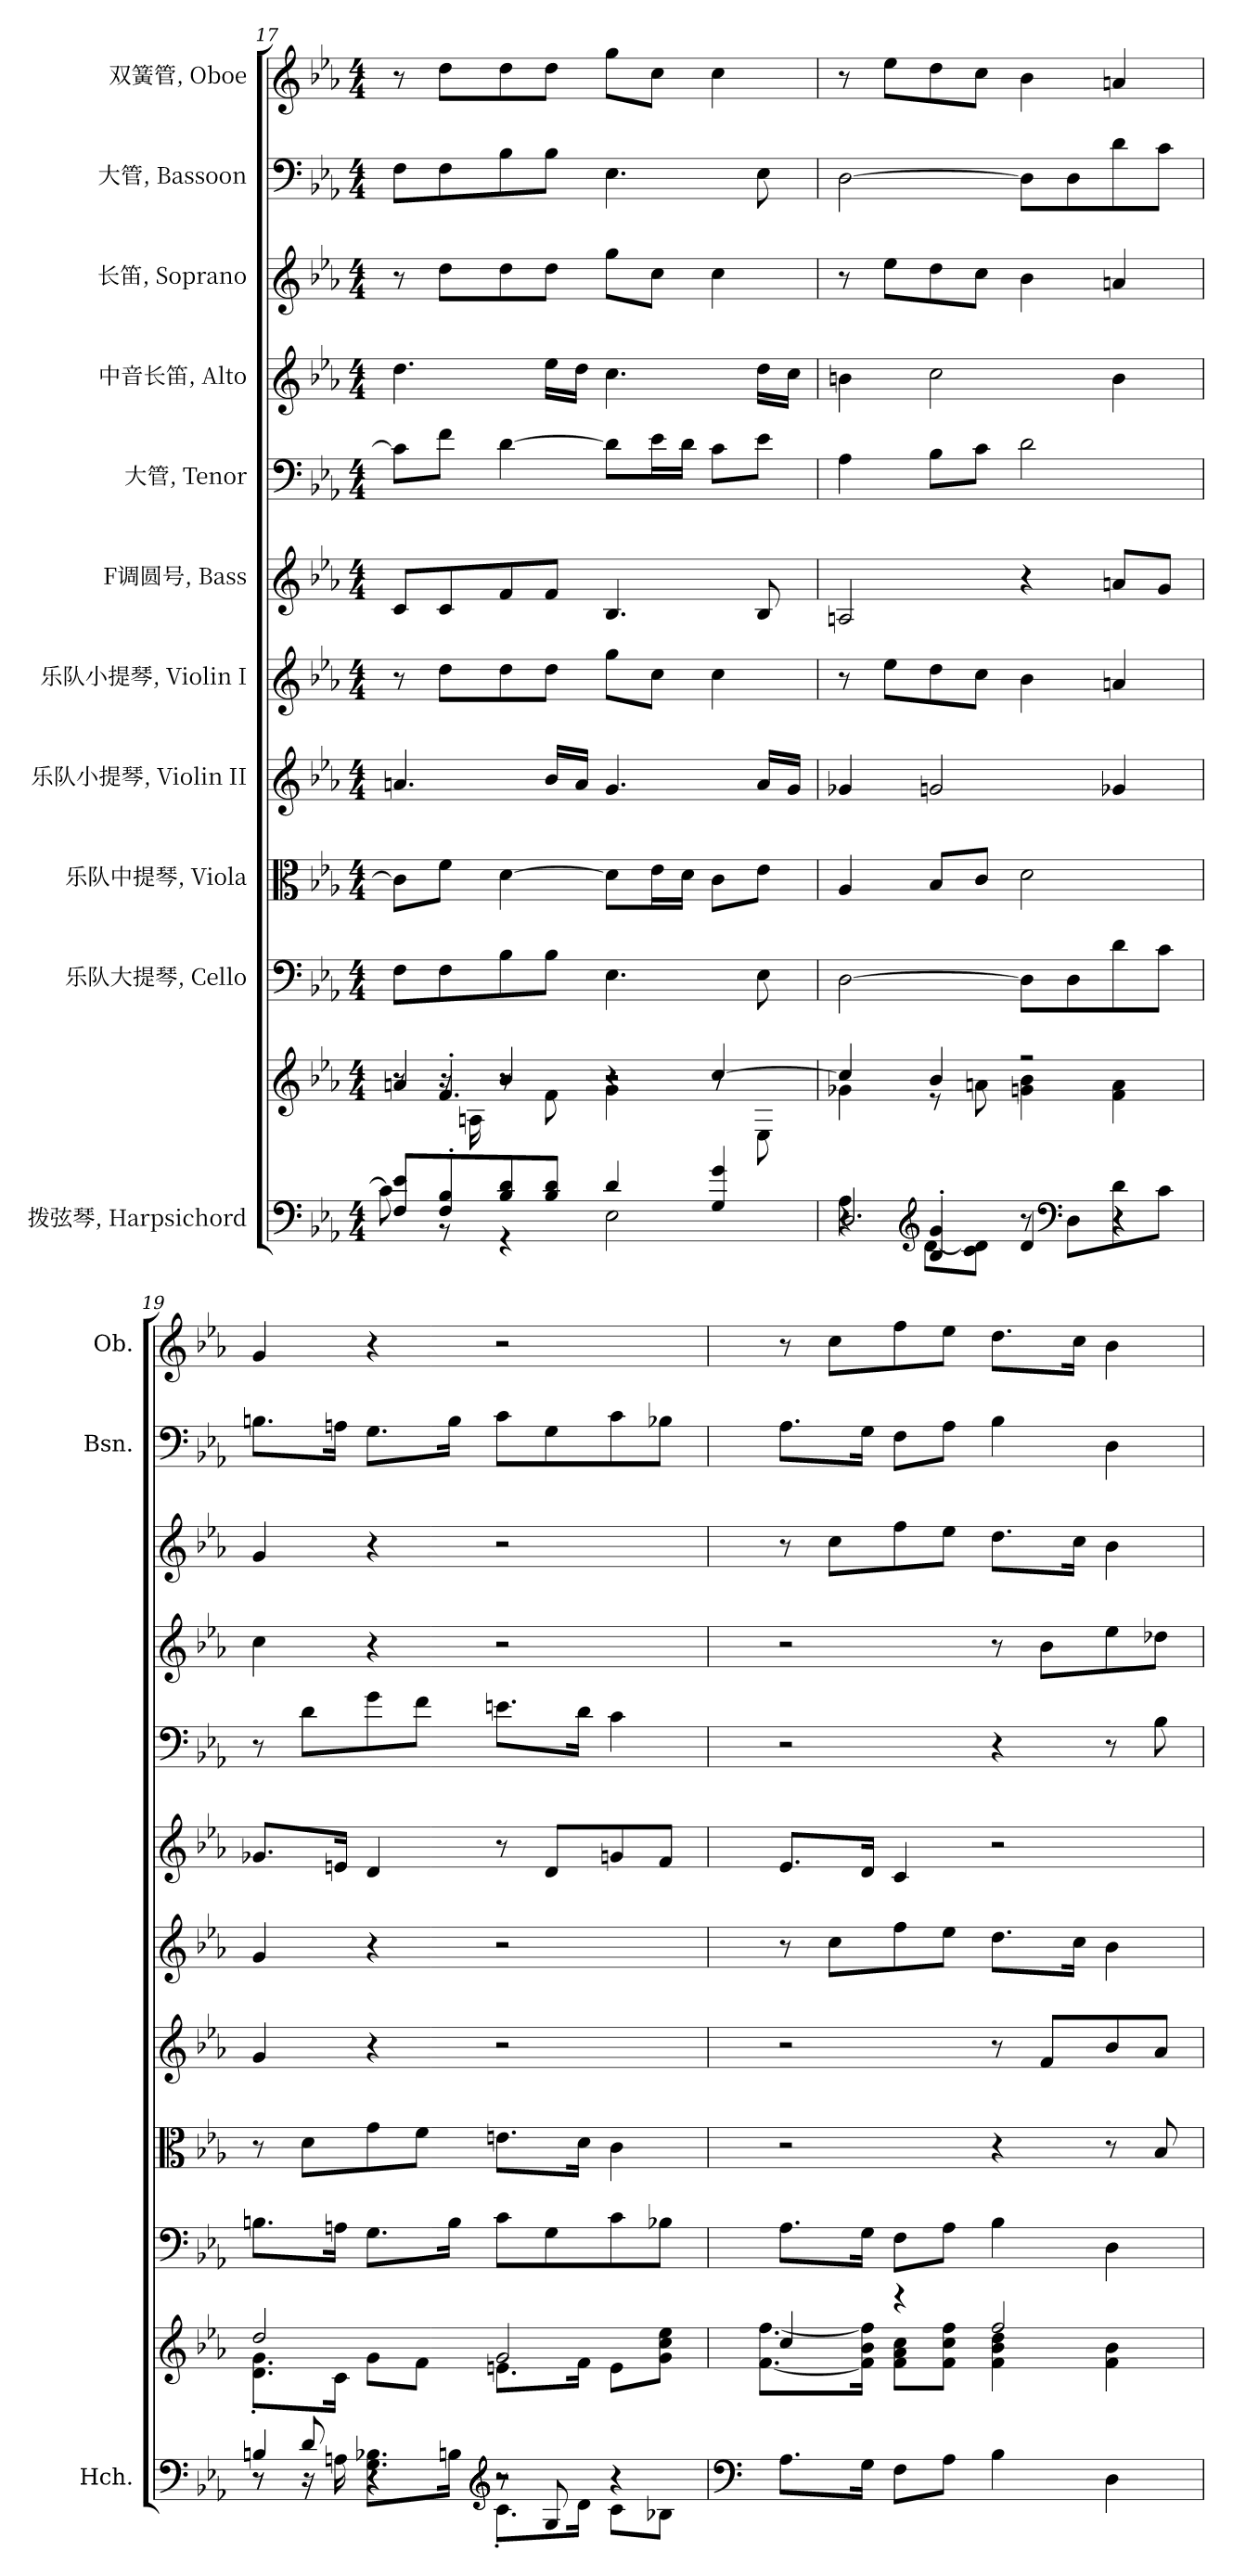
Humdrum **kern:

**kern	**kern	**kern	**kern	**kern	**kern	**kern	**kern	**kern	**kern	**kern	**kern
*part11	*part11	*part10	*part9	*part8	*part7	*part6	*part5	*part4	*part3	*part2	*part1
*staff12	*staff11	*staff10	*staff9	*staff8	*staff7	*staff6	*staff5	*staff4	*staff3	*staff2	*staff1
*I"拨弦琴, Harpsichord	*	*I"乐队大提琴, Cello	*I"乐队中提琴, Viola	*I"乐队小提琴, Violin II	*I"乐队小提琴, Violin I	*I"F调圆号, Bass	*I"大管, Tenor	*I"中音长笛, Alto	*I"长笛, Soprano	*I"大管, Bassoon	*I"双簧管, Oboe
*I'Hch.	*	*	*	*	*	*	*	*	*	*I'Bsn.	*I'Ob.
!!LO:PB:g=z
*clefF4	*clefG2	*clefF4	*clefC3	*clefG2	*clefG2	*clefG2	*clefF4	*clefG2	*clefG2	*clefF4	*clefG2
*	*	*	*	*	*	*ITrd4c7	*	*ITrd3c5	*	*	*
*k[b-e-a-]	*k[b-e-a-]	*k[b-e-a-]	*k[b-e-a-]	*k[b-e-a-]	*k[b-e-a-]	*k[b-e-a-d-]	*k[b-e-a-]	*k[b-e-]	*k[b-e-a-]	*k[b-e-a-]	*k[b-e-a-]
*M4/4	*M4/4	*M4/4	*M4/4	*M4/4	*M4/4	*M4/4	*M4/4	*M4/4	*M4/4	*M4/4	*M4/4
=17	=17	=17	=17	=17	=17	=17	=17	=17	=17	=17	=17
*^	*^	*	*	*	*	*	*	*	*	*	*
*	*	*	*^	*	*	*	*	*	*	*	*	*	*
8F/ 8e-/L	8c\]	4an/	8r	8r	8F\L	8c\L]	4.an/	8r	8F/L	8c\L]	4.a\	8r	8F\L	8r
8F/' 8B-/'	8r	.	16r	4.f'/	8F\	8f\J	.	8dd\L	8F/	8f\J	.	8dd\L	8F\	8dd\L
.	.	.	16An\	.	.	.	.	.	.	.	.	.	.	.
8B-/ 8d/	4r	4b-/	8r	.	8B-\	[4d\	.	8dd\	8B-/	[4d\	.	8dd\	8B-\	8dd\
8B-/ 8d/J	.	.	8f\	.	8B-\J	.	16b-/LL	8dd\J	8B-/J	.	16b-\LL	8dd\J	8B-\J	8dd\J
.	.	.	.	.	.	.	16a/JJ	.	.	.	16a\JJ	.	.	.
4d/	2E-\	4r	4g\	2r	4.E-\	8d\L]	4.g/	8gg\L	4.E-/	8d\L]	4.g\	8gg\L	4.E-\	8gg\L
.	.	.	.	.	.	16e-\L	.	8cc\J	.	16e-\L	.	8cc\J	.	8cc\J
.	.	.	.	.	.	16d\JJ	.	.	.	16d\JJ	.	.	.	.
4G/ 4g/	.	[4cc/	8r	.	.	8c\L	.	4cc\	.	8c\L	.	4cc\	.	4cc\
.	.	.	8E-\	.	8E-\	8e-\J	16a/LL	.	8E-/	8e-\J	16a\LL	.	8E-\	.
.	.	.	.	.	.	.	16g/JJ	.	.	.	16g\JJ	.	.	.
*	*	*	*v	*v	*	*	*	*	*	*	*	*	*	*
=18	=18	=18	=18	=18	=18	=18	=18	=18	=18	=18	=18	=18	=18
*	*^	*	*	*	*	*	*	*	*	*	*	*	*
4r	4A-\	2.D/	4cc/]	4g-X\	[2D\	4A-/	4g-X/	8r	2Dn/	4A-\	4f#X\	8r	[2D\	8r
.	.	.	.	.	.	.	.	8ee-\L	.	.	.	8ee-\L	.	8ee-\L
*clefG2	*	*	*	*	*	*	*	*	*	*	*	*	*	*
4B-/' 4g/'	[8d\L	.	4b-/	8r	.	8B-/L	2gn/	8dd\	.	8B-\L	2g\	8dd\	.	8dd\
.	8c\ 8d\]J	.	.	8an\	.	8c/J	.	8cc\J	.	8c\J	.	8cc\J	.	8cc\J
4d/	8r	.	2r	4gn\ 4b-\	8D\L]	2d\	.	4b-\	4r	2d\	.	4b-\	8D\L]	4b-\
*clefF4	*	*	*	*	*	*	*	*	*	*	*	*	*	*
.	8D\L	.	.	.	8D\	.	.	.	.	.	.	.	8D\	.
4r	8d\	4r	.	4f\ 4a\	8d\	.	4g-X/	4an/	8dn/L	.	4f#\	4an/	8d\	4an/
.	8c\J	.	.	.	8c\J	.	.	.	8c/J	.	.	.	8c\J	.
!!LO:PB:g=z
=19	=19	=19	=19	=19	=19	=19	=19	=19	=19	=19	=19	=19	=19	=19
8r	8r	4Bn/	2dd/	8.d\' 8.g\'L	8.Bn\L	8r	4g/	4g/	8.c-X/L	8r	4g\	4g/	8.Bn\L	4g/
8d/	16r	.	.	.	.	8d\L	.	.	.	8d\L	.	.	.	.
.	16An\	.	.	16c\Jk	16An\Jk	.	.	.	16An/Jk	.	.	.	16An\Jk	.
4r	8.G\ 8.B-X\L	4r	.	8g\L	8.G\L	8g\	4r	4r	4G/	8g\	4r	4r	8.G\L	4r
.	.	.	.	8f\J	.	8f\J	.	.	.	8f\J	.	.	.	.
.	16Bn\Jk	.	.	.	16B\Jk	.	.	.	.	.	.	.	16B\Jk	.
*clefG2	*	*	*	*	*	*	*	*	*	*	*	*	*	*
2r	8.c'\L	8r	2g/	8.en\L	8c\L	8.en\L	2r	2r	8r	8.en\L	2r	2r	8c\L	2r
.	.	8G/	.	.	8G\	.	.	.	8G/L	.	.	.	8G\	.
.	16d\Jk	.	.	16f\Jk	.	16d\Jk	.	.	.	16d\Jk	.	.	.	.
.	8c\L	4r	.	8e\L	8c\	4c\	.	.	8cn/	4c\	.	.	8c\	.
.	8B-X\J	.	.	8g\ 8cc\ 8ee-\J	8B-X\J	.	.	.	8B-/J	.	.	.	8B-X\J	.
*v	*v	*v	*	*	*	*	*	*	*	*	*	*	*	*
=20	=20	=20	=20	=20	=20	=20	=20	=20	=20	=20	=20	=20
*clefF4	*	*	*	*	*	*	*	*	*	*	*	*
8.A-\L	4cc/	[8.f\ [8.ff\L	8.A-\L	2r	2r	8r	8.A-/L	2r	2r	8r	8.A-\L	8r
.	.	.	.	.	.	8cc\L	.	.	.	8cc\L	.	8cc\L
16G\Jk	.	16f\] 16b-\ 16ff\]Jk	16G\Jk	.	.	.	16G/Jk	.	.	.	16G\Jk	.
8F\L	4r	8f\ 8a-\ 8cc\L	8F\L	.	.	8ff\	4F/	.	.	8ff\	8F\L	8ff\
8A-\J	.	8f\ 8cc\ 8ff\J	8A-\J	.	.	8ee-\J	.	.	.	8ee-\J	8A-\J	8ee-\J
4B-\	2ff/	4f\ 4b-\ 4dd\	4B-\	4r	8r	8.dd\L	2r	4r	8r	8.dd\L	4B-\	8.dd\L
.	.	.	.	.	8f/L	.	.	.	8f\L	.	.	.
.	.	.	.	.	.	16cc\Jk	.	.	.	16cc\Jk	.	16cc\Jk
4D\	.	4f\ 4b-\	4D\	8r	8b-/	4b-\	.	8r	8b-\	4b-\	4D\	4b-\
.	.	.	.	8B-/	8a-/J	.	.	8B-\	8a-X\J	.	.	.
*	*v	*v	*	*	*	*	*	*	*	*	*	*
=	=	=	=	=	=	=	=	=	=	=	=
*-	*-	*-	*-	*-	*-	*-	*-	*-	*-	*-	*-
